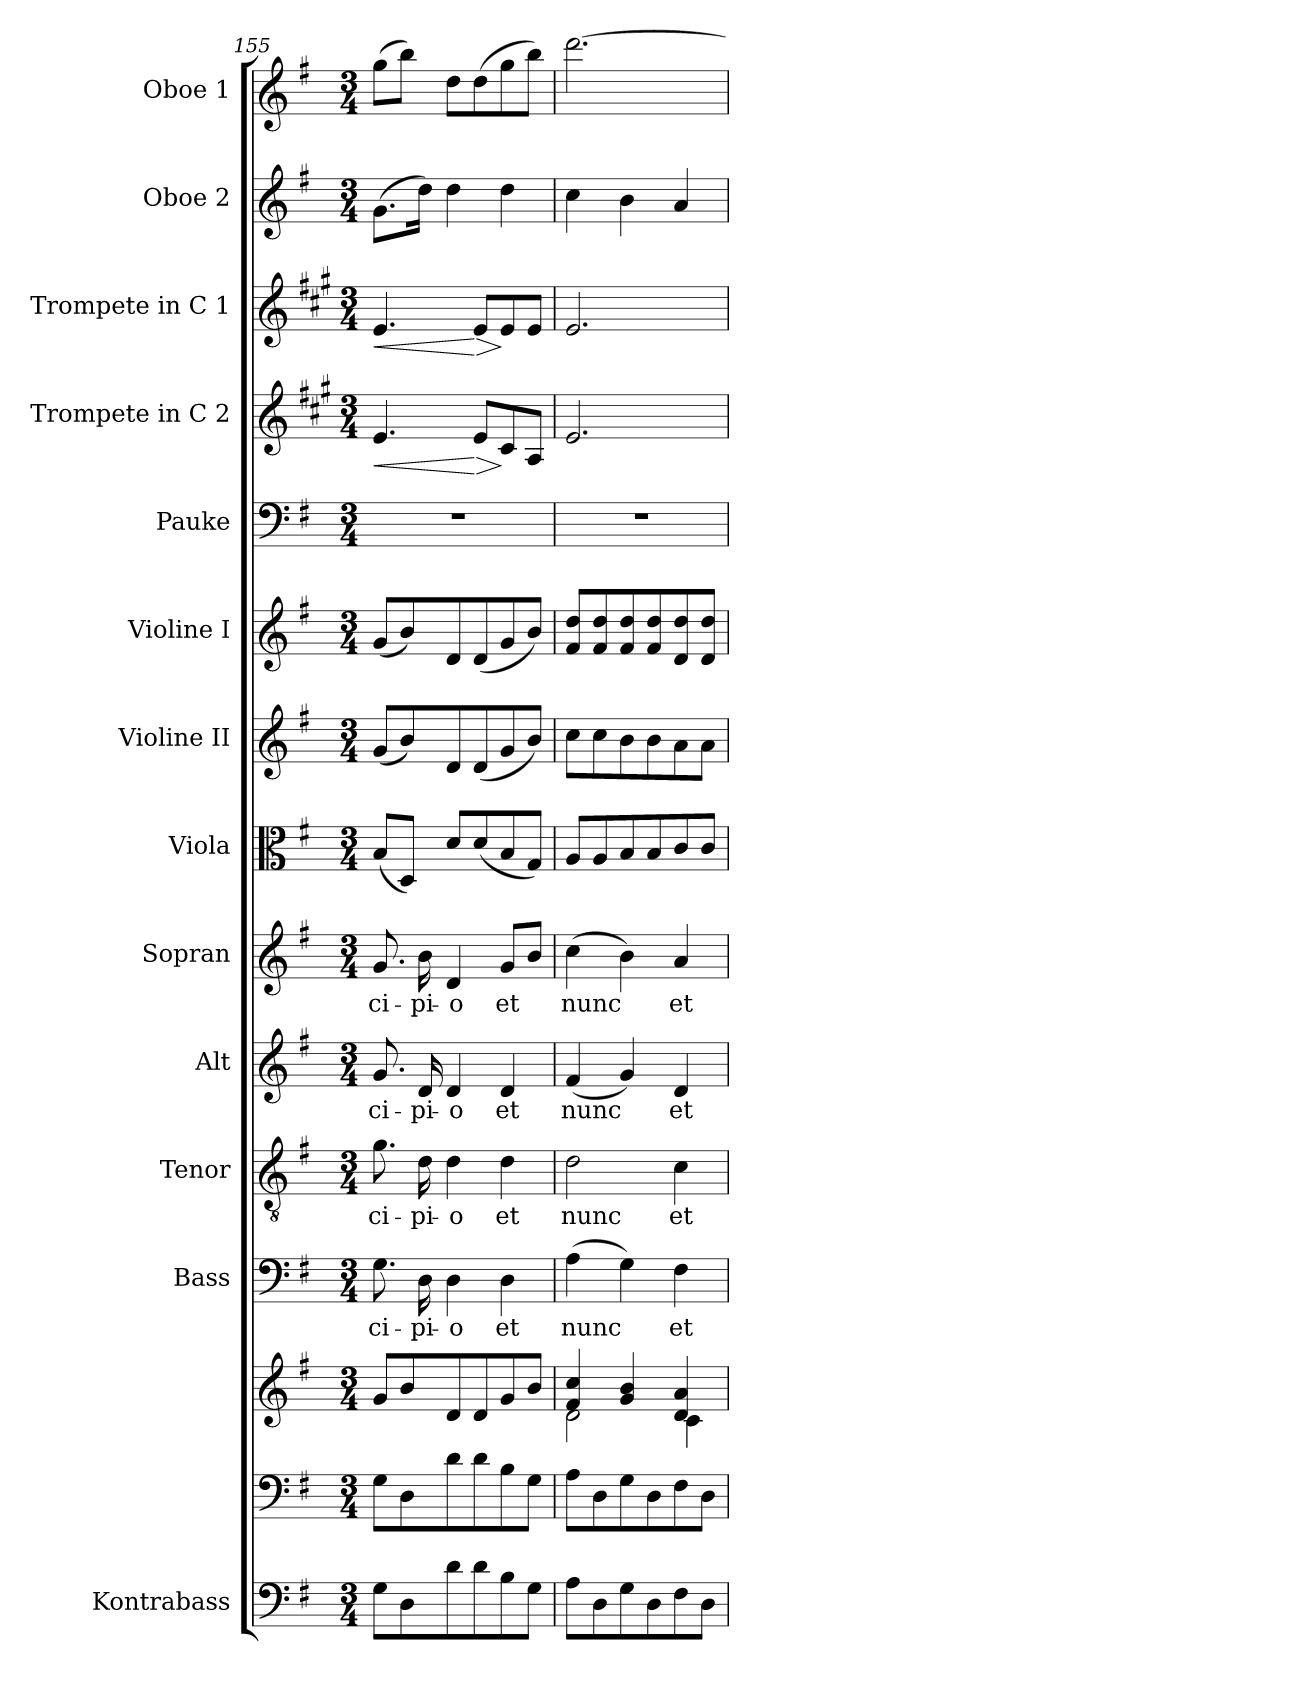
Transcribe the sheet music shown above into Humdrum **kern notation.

**kern	**kern	**kern	**kern	**text	**kern	**text	**kern	**text	**kern	**text	**kern	**kern	**kern	**kern	**kern	**dynam	**kern	**dynam	**kern	**kern
*part14	*part13	*part13	*part12	*part12	*part11	*part11	*part10	*part10	*part9	*part9	*part8	*part7	*part6	*part5	*part4	*part4	*part3	*part3	*part2	*part1
*staff15	*staff14	*staff13	*staff12	*staff12	*staff11	*staff11	*staff10	*staff10	*staff9	*staff9	*staff8	*staff7	*staff6	*staff5	*staff4	*staff4	*staff3	*staff3	*staff2	*staff1
*I"Kontrabass	*	*	*I"Bass	*	*I"Tenor	*	*I"Alt	*	*I"Sopran	*	*I"Viola	*I"Violine II	*I"Violine I	*I"Pauke	*I"Trompete in C 2	*	*I"Trompete in C 1	*	*I"Oboe 2	*I"Oboe 1
*I'Kb.	*	*	*I'B	*	*I'T	*	*I'A	*	*I'S	*	*I'Vla.	*I'Vl. II	*I'Vl. I	*I'Pk.	*	*	*	*	*I'Ob. 2	*I'Ob. 1
*clefF4	*clefF4	*clefG2	*clefF4	*	*clefGv2	*	*clefG2	*	*clefG2	*	*clefC3	*clefG2	*clefG2	*clefF4	*clefG2	*	*clefG2	*	*clefG2	*clefG2
*ITrd7c12	*	*	*	*	*	*	*	*	*	*	*	*	*	*	*ITrd1c2	*	*ITrd1c2	*	*	*
*k[f#]	*k[f#]	*k[f#]	*k[f#]	*	*k[f#]	*	*k[f#]	*	*k[f#]	*	*k[f#]	*k[f#]	*k[f#]	*k[f#]	*k[f#]	*	*k[f#]	*	*k[f#]	*k[f#]
*G:	*G:	*G:	*G:	*	*G:	*	*G:	*	*G:	*	*G:	*G:	*G:	*G:	*G:	*	*G:	*	*G:	*G:
*M3/4	*M3/4	*M3/4	*M3/4	*	*M3/4	*	*M3/4	*	*M3/4	*	*M3/4	*M3/4	*M3/4	*M3/4	*M3/4	*	*M3/4	*	*M3/4	*M3/4
=155	=155	=155	=155	=155	=155	=155	=155	=155	=155	=155	=155	=155	=155	=155	=155	=155	=155	=155	=155	=155
!	!	!	!	!LO:LY:b	!	!LO:LY:b	!	!LO:LY:b	!	!LO:LY:b	!	!	!	!	!	!LO:HP:b	!	!LO:HP:b	!	!
8GG\L	8G\L	8g/L	8.G\	-ci-	8.g\	-ci-	8.g/	-ci-	8.g/	-ci-	(<8B/L	(<8g/L	(<8g/L	2.r	4.d/	<	4.d/	<	(>8.g\L	(>8gg\L
8DD\	8D\	8b/	.	.	.	.	.	.	.	.	8D/J)	8b/)	8b/)	.	.	.	.	.	.	8bb\J)
!	!	!	!	!LO:LY:b	!	!LO:LY:b	!	!LO:LY:b	!	!LO:LY:b	!	!	!	!	!	!	!	!	!	!
.	.	.	16D\	-pi-	16d\	-pi-	16d/	-pi-	16b\	-pi-	.	.	.	.	.	.	.	.	16dd\Jk)	.
!	!	!	!	!LO:LY:b	!	!LO:LY:b	!	!LO:LY:b	!	!LO:LY:b	!	!	!	!	!	!	!	!	!	!
8D\	8d\	8d/	4D\	-o	4d\	-o	4d/	-o	4d/	-o	8d/L	8d/	8d/	.	.	.	.	.	4dd\	8dd\L
!	!	!	!	!	!	!	!	!	!	!	!	!	!	!	!	!LO:HP:n=1:b	!	!LO:HP:n=1:b	!	!
8D\	8d\	8d/	.	.	.	.	.	.	.	.	(<8d/	(<8d/	(<8d/	.	8d/L	[ >	8d/L	[ >	.	(>8dd\
!	!	!	!	!LO:LY:b	!	!LO:LY:b	!	!LO:LY:b	!	!LO:LY:b	!	!	!	!	!	!	!	!	!	!
8BB\	8B\	8g/	4D\	et	4d\	et	4d/	et	8g/L	et	8B/	8g/	8g/	.	8B/	]	8d/	]	4dd\	8gg\
8GG\J	8G\J	8b/J	.	.	.	.	.	.	8b/J	.	8G/J)	8b/J)	8b/J)	.	8G/J	.	8d/J	.	.	8bb\J)
=156	=156	=156	=156	=156	=156	=156	=156	=156	=156	=156	=156	=156	=156	=156	=156	=156	=156	=156	=156	=156
*	*	*^	*	*	*	*	*	*	*	*	*	*	*	*	*	*	*	*	*	*
!	!	!	!	!	!LO:LY:b	!	!LO:LY:b	!	!LO:LY:b	!	!LO:LY:b	!	!	!	!	!	!	!	!	!	!
8AA\L	8A\L	4f#/ 4cc/	2d\	(>4A\	nunc	2d\	nunc	(<4f#/	nunc	(>4cc\	nunc	8A/L	8cc\L	8f#/ 8dd/L	2.r	2.d/	.	2.d/	.	4cc\	[2.ddd\
8DD\	8D\	.	.	.	.	.	.	.	.	.	.	8A/	8cc\	8f#/ 8dd/	.	.	.	.	.	.	.
8GG\	8G\	4g/ 4b/	.	4G\)	.	.	.	4g/)	.	4b\)	.	8B/	8b\	8f#/ 8dd/	.	.	.	.	.	4b\	.
8DD\	8D\	.	.	.	.	.	.	.	.	.	.	8B/	8b\	8f#/ 8dd/	.	.	.	.	.	.	.
!	!	!	!	!	!LO:LY:b	!	!LO:LY:b	!	!LO:LY:b	!	!LO:LY:b	!	!	!	!	!	!	!	!	!	!
8FF#\	8F#\	4d/ 4a/	4c\	4F#\	et	4c\	et	4d/	et	4a/	et	8c/	8a\	8d/ 8dd/	.	.	.	.	.	4a/	.
8DD\J	8D\J	.	.	.	.	.	.	.	.	.	.	8c/J	8a\J	8d/ 8dd/J	.	.	.	.	.	.	.
*	*	*v	*v	*	*	*	*	*	*	*	*	*	*	*	*	*	*	*	*	*	*
=	=	=	=	=	=	=	=	=	=	=	=	=	=	=	=	=	=	=	=	=
*-	*-	*-	*-	*-	*-	*-	*-	*-	*-	*-	*-	*-	*-	*-	*-	*-	*-	*-	*-	*-
